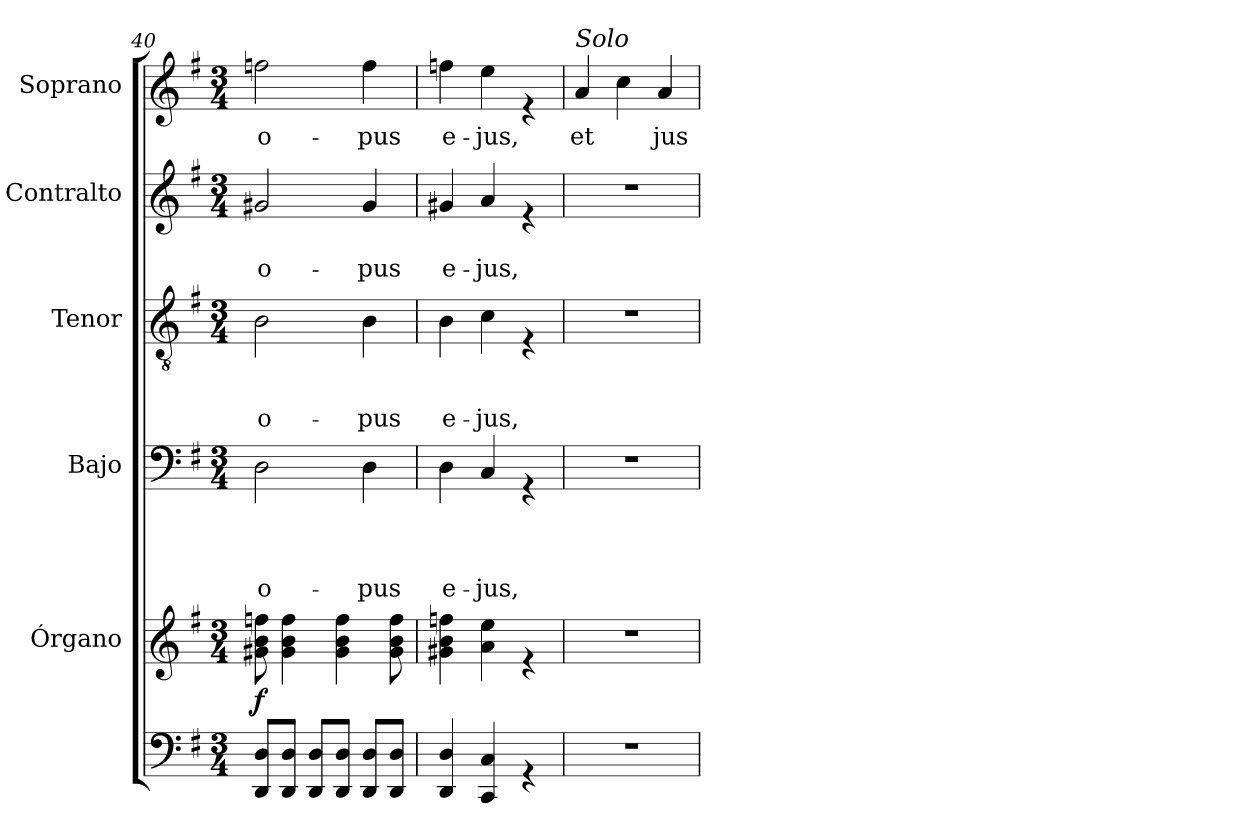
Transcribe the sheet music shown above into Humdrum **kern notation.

**kern	**dynam	**kern	**kern	**text	**text	**text	**text	**kern	**text	**text	**text	**kern	**text	**text	**kern	**text
*part6	*part6	*part5	*part4	*part4	*part4	*part4	*part4	*part3	*part3	*part3	*part3	*part2	*part2	*part2	*part1	*part1
*staff6	*staff6	*staff5	*staff4	*staff4	*staff4	*staff4	*staff4	*staff3	*staff3	*staff3	*staff3	*staff2	*staff2	*staff2	*staff1	*staff1
*	*	*I"Órgano	*I"Bajo	*	*	*	*	*I"Tenor	*	*	*	*I"Contralto	*	*	*I"Soprano	*
*clefF4	*	*clefG2	*clefF4	*	*	*	*	*clefGv2	*	*	*	*clefG2	*	*	*clefG2	*
*k[f#]	*	*k[f#]	*k[f#]	*	*	*	*	*k[f#]	*	*	*	*k[f#]	*	*	*k[f#]	*
*G:	*	*G:	*G:	*	*	*	*	*G:	*	*	*	*G:	*	*	*G:	*
*M3/4	*	*M3/4	*M3/4	*	*	*	*	*M3/4	*	*	*	*M3/4	*	*	*M3/4	*
=40	=40	=40	=40	=40	=40	=40	=40	=40	=40	=40	=40	=40	=40	=40	=40	=40
!	!LO:DY:a	!	!	!	!	!	!LO:LY:b	!	!	!	!LO:LY:b	!	!	!LO:LY:b	!	!LO:LY:b
8DD/ 8D/L	f	8g#X\ 8b\ 8ffn\	2D\	.	.	.	o-	2B\	.	.	o-	2g#X/	.	o-	2ffn\	o-
8DD/ 8D/J	.	4g#\ 4b\ 4ff\	.	.	.	.	.	.	.	.	.	.	.	.	.	.
8DD/ 8D/L	.	.	.	.	.	.	.	.	.	.	.	.	.	.	.	.
8DD/ 8D/J	.	4g#\ 4b\ 4ff\	.	.	.	.	.	.	.	.	.	.	.	.	.	.
!	!	!	!	!	!	!	!LO:LY:b	!	!	!	!LO:LY:b	!	!	!LO:LY:b	!	!LO:LY:b
8DD/ 8D/L	.	.	4D\	.	.	.	-pus	4B\	.	.	-pus	4g#/	.	-pus	4ff\	-pus
8DD/ 8D/J	.	8g#\ 8b\ 8ff\	.	.	.	.	.	.	.	.	.	.	.	.	.	.
=41	=41	=41	=41	=41	=41	=41	=41	=41	=41	=41	=41	=41	=41	=41	=41	=41
!	!	!	!	!	!	!	!LO:LY:b	!	!	!	!LO:LY:b	!	!	!LO:LY:b	!	!LO:LY:b
4DD/ 4D/	.	4g#X\ 4b\ 4ffn\	4D\	.	.	.	e-	4B\	.	.	e-	4g#X/	.	e-	4ffn\	e-
!	!	!	!	!	!	!	!LO:LY:b	!	!	!	!LO:LY:b	!	!	!LO:LY:b	!	!LO:LY:b
4CC/ 4C/	.	4a\ 4ee\	4C/	.	.	.	-jus,	4c\	.	.	-jus,	4a/	.	-jus,	4ee\	-jus,
4rGG	.	4re	4rGG	.	.	.	.	4rE	.	.	.	4re	.	.	4re	.
!!LO:PB:g=z
=42	=42	=42	=42	=42	=42	=42	=42	=42	=42	=42	=42	=42	=42	=42	=42	=42
!	!	!	!	!	!	!	!	!	!	!	!	!	!	!	!LO:TX:a:i:t=Solo	!
!	!	!	!	!	!	!	!	!	!	!	!	!	!	!	!	!LO:LY:b
2.r	.	2.r	2.r	.	.	.	.	2.r	.	.	.	2.r	.	.	4a/	et
.	.	.	.	.	.	.	.	.	.	.	.	.	.	.	4cc\	.
!	!	!	!	!	!	!	!	!	!	!	!	!	!	!	!	!LO:LY:b
.	.	.	.	.	.	.	.	.	.	.	.	.	.	.	4a/	jus-
=	=	=	=	=	=	=	=	=	=	=	=	=	=	=	=	=
*-	*-	*-	*-	*-	*-	*-	*-	*-	*-	*-	*-	*-	*-	*-	*-	*-
